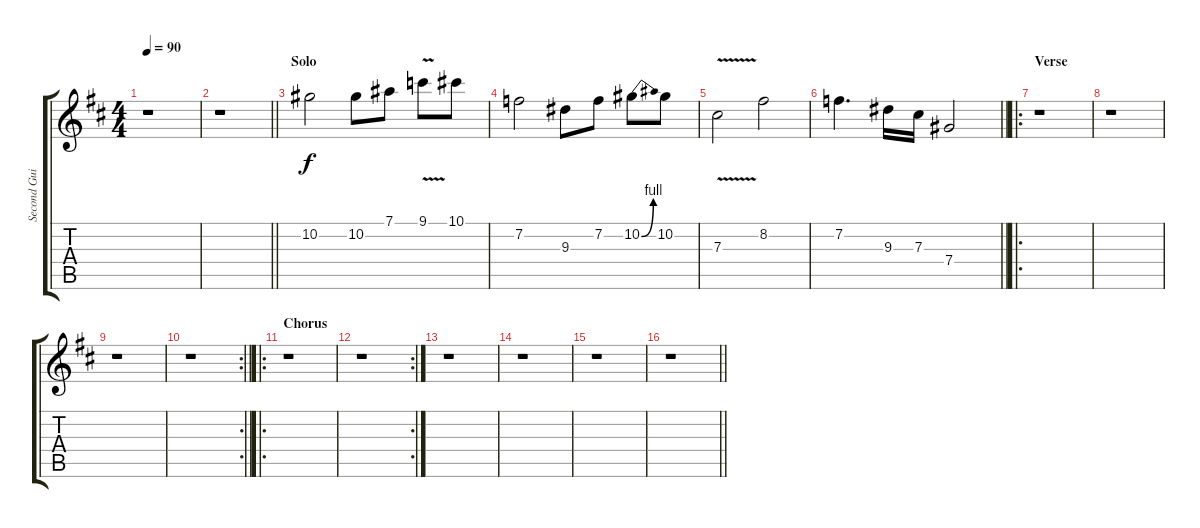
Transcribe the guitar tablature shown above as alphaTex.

\track ("Second Guitar" "Second Gui") {instrument electricguitarclean}
\staff {score tabs}
\tuning (Eb4 Bb3 Gb3 Db3 Ab2 Eb2) {hide}
\ts (4 4)
\tempo 90
\clef g2
\ks d
r.1{dy f} |
\barLineRight lightlight
r.1 |
\section ("" "Solo")
10.2.2 10.2.8 7.1.8 9.1{v}.8 10.1.8 |
7.2.2 9.3.8 7.2.8 10.2{be (bend 0 0 60 4)}.8 10.2.8 |
7.3{v}.2 8.2.2 |
\barLineRight lightlight
7.2.4{d} 9.3.16 7.3.16 7.4.2 |
\ro
\section ("" "Verse")
r.1 |
r.1 |
r.1 |
\rc 2
\barLineRight lightlight
r.1 |
\ro
\section ("" "Chorus")
r.1 |
\rc 2
r.1 |
r.1 |
r.1 |
r.1 |
\barLineRight lightlight
r.1
